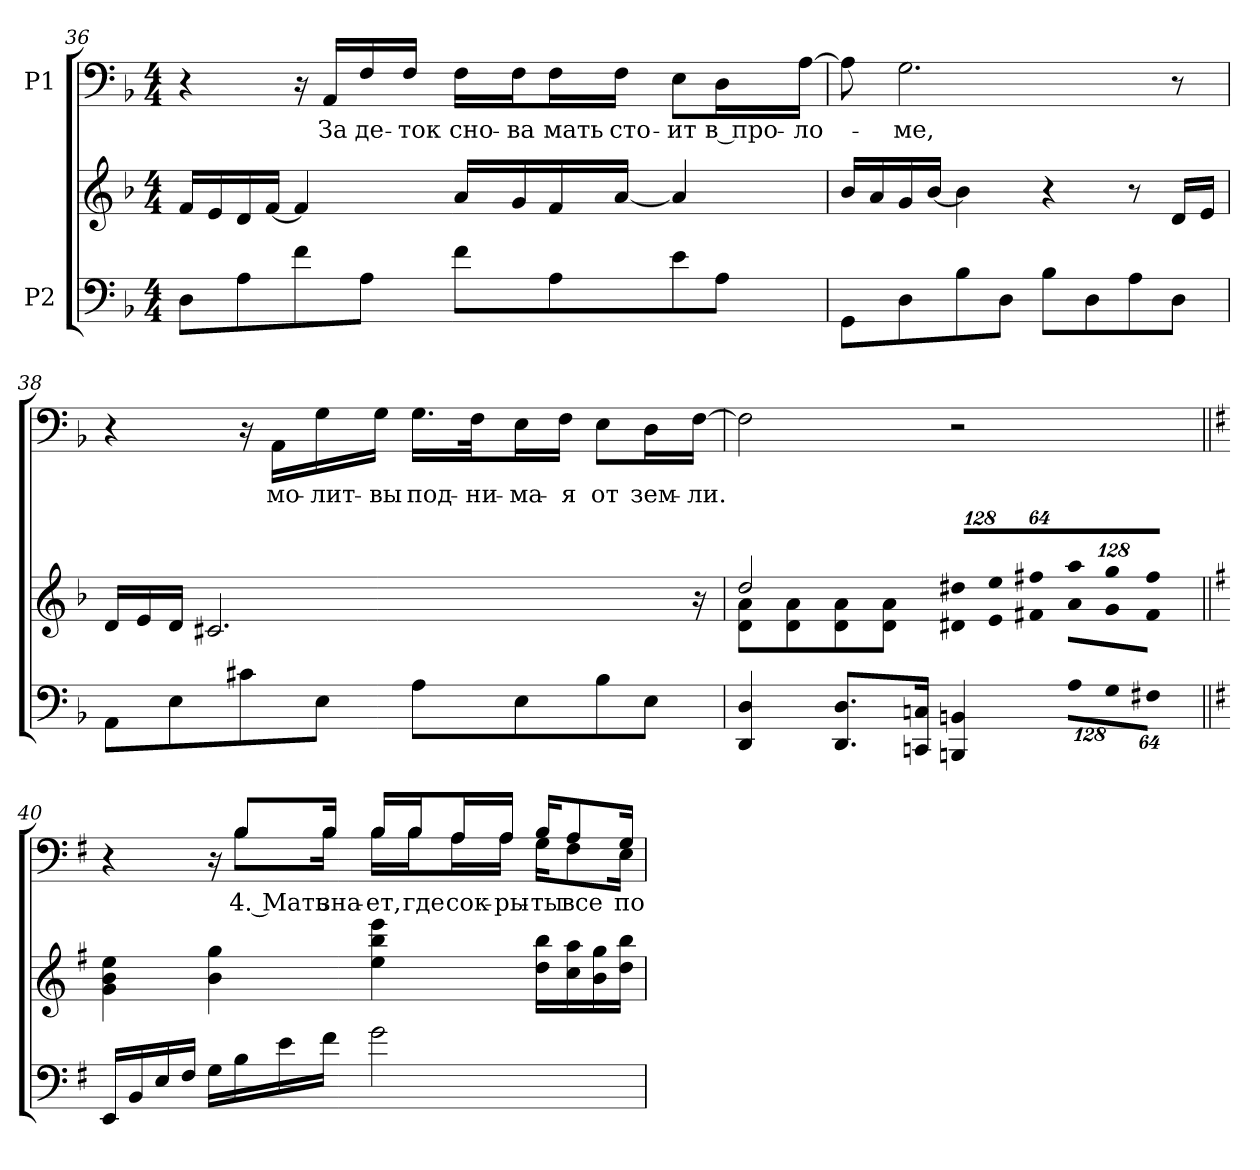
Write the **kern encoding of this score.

**kern	**kern	**kern	**text
*part2	*part2	*part1	*part1
*staff3	*staff2	*staff1	*staff1
*I"P2	*	*I"P1	*
!!LO:LB:g=z
*clefF4	*clefG2	*clefF4	*
*k[b-]	*k[b-]	*k[b-]	*
*d:	*d:	*d:	*
*M4/4	*M4/4	*M4/4	*
=36	=36	=36	=36
8Di\L	16fi/LL	4r	.
.	16ei/	.	.
8Ai\	16di/	.	.
.	[<16fi/JJ	.	.
8fi\	4fi/]	16r	.
!	!	!	!LO:LY:b:color=#000000
.	.	16AAi/LL	За
!	!	!	!LO:LY:b:color=#000000
8Ai\J	.	16Fi/	де-
!	!	!	!LO:LY:b:color=#000000
.	.	16Fi/JJ	-ток
!	!	!	!LO:LY:b:color=#000000
8fi\L	16ai/LL	16Fi\LL	сно-
!	!	!	!LO:LY:b:color=#000000
.	16gi/	16Fi\J	-ва
!	!	!	!LO:LY:b:color=#000000
8Ai\	16fi/	16Fi\L	мать
!	!	!	!LO:LY:b:color=#000000
.	[<16ai/JJ	16Fi\JJ	сто-
!	!	!	!LO:LY:b:color=#000000
8ei\	4ai/]	8Ei\L	-ит
!	!	!	!LO:LY:b:color=#000000
8Ai\J	.	16Di\L	в про-
!	!	!	!LO:LY:b:color=#000000
.	.	[>16Ai\JJ	-ло-
=37	=37	=37	=37
8GGi\L	16b-i/LL	8Ai\]	.
.	16ai/	.	.
!	!	!	!LO:LY:b:color=#000000
8Di\	16gi/	2.Gi\	-ме,
.	[<16b-i/JJ	.	.
8B-i\	4b-i\]	.	.
8Di\J	.	.	.
8B-i\L	4r	.	.
8Di\	.	.	.
8Ai\	8r	.	.
8Di\J	16di/LL	8r	.
.	16ei/JJ	.	.
!!LO:LB:g=z
=38	=38	=38	=38
8AAi\L	16di/LL	4r	.
.	16ei/	.	.
8Ei\	16di/JJ	.	.
.	2.c#Xi/	.	.
8c#Xi\	.	16r	.
!	!	!	!LO:LY:b:color=#000000
.	.	16AAi\LL	мо-
!	!	!	!LO:LY:b:color=#000000
8Ei\J	.	16Gi\	-лит-
!	!	!	!LO:LY:b:color=#000000
.	.	16Gi\JJ	-вы
!	!	!	!LO:LY:b:color=#000000
8Ai\L	.	16.Gi\LL	под-
!	!	!	!LO:LY:b:color=#000000
.	.	32Fi\Jk	-ни-
!	!	!	!LO:LY:b:color=#000000
8Ei\	.	16Ei\L	-ма-
!	!	!	!LO:LY:b:color=#000000
.	.	16Fi\JJ	-я
!	!	!	!LO:LY:b:color=#000000
8B-i\	.	8Ei\L	от
!	!	!	!LO:LY:b:color=#000000
8Ei\J	.	16Di\L	зем-
!	!	!	!LO:LY:b:color=#000000
.	16r	[>16Fi\JJ	-ли.
=39	=39	=39	=39
*	*^	*	*
4DDi/ 4Di	2ddi/	8di\ 8aiL	2Fi\]	.
.	.	8di\ 8ai	.	.
8.DDi/ 8.DiL	.	8di\ 8ai	.	.
.	.	8di\ 8aiJ	.	.
16CCni/ 16CniJk	.	.	.	.
*	*Xbrackettup	*	*	*
!	!LO:N:vis=8	!	!	!
4BBBni/ 4BBni	1024%85d#Xi/ 1024%85dd#XiL	2ryy	2r	.
!	!LO:N:vis=8	!	!	!
.	1024%85ei/ 1024%85eei	.	.	.
!	!LO:N:vis=8	!	!	!
.	512%43f#Xi/ 512%43ff#XiJ	.	.	.
*Xbrackettup	*	*	*	*
!LO:N:vis=8	!LO:N:vis=8	!	!	!
1024%85Ai\L	1024%85ai\ 1024%85aaiL	.	.	.
!LO:N:vis=8	!LO:N:vis=8	!	!	!
1024%85Gi\	1024%85gi\ 1024%85ggi	.	.	.
!LO:N:vis=8	!LO:N:vis=8	!	!	!
512%43F#Xi\J	512%43f#i\ 512%43ff#iJ	.	.	.
*	*v	*v	*	*
!!LO:PB:g=z
=40||	=40||	=40||	=40||
*k[f#]	*k[f#]	*k[f#]	*
*e:	*e:	*e:	*
*	*	*^	*
16EEi/LL	4gi\ 4bi 4eei	4r	4ryy	.
16BBi/	.	.	.	.
16Ei/	.	.	.	.
16F#i/JJ	.	.	.	.
16Gi\LL	4bi\ 4ggi	16r	16ryy	.
!	!	!	!	!LO:LY:b:color=#000000
16Bi\	.	8Bi/L	8Bi\L	4. Мать
16ei\	.	.	.	.
!	!	!	!	!LO:LY:b:color=#000000
16f#i\JJ	.	16Bi/Jk	16Bi\Jk	зна-
!	!	!	!	!LO:LY:b:color=#000000
2gi\	4eei\ 4bbi 4eeei	16Bi/LL	16Bi\LL	-ет,
!	!	!	!	!LO:LY:b:color=#000000
.	.	16Bi/J	16Bi\J	где
!	!	!	!	!LO:LY:b:color=#000000
.	.	16Ai/L	16Ai\L	сок-
!	!	!	!	!LO:LY:b:color=#000000
.	.	16Ai/JJ	16Ai\JJ	-ры-
!	!	!	!	!LO:LY:b:color=#000000
.	16ddi\ 16bbiLL	16Bi/KL	16Gi\KL	-ты
!	!	!	!	!LO:LY:b:color=#000000
.	16cci\ 16aai	8Ai/	8F#i\	все
.	16bi\ 16ggi	.	.	.
!	!	!	!	!LO:LY:b:color=#000000
.	16ddi\ 16bbiJJ	16Gi/Jk	16Ei\Jk	по-
*	*	*v	*v	*
=	=	=	=
*-	*-	*-	*-
